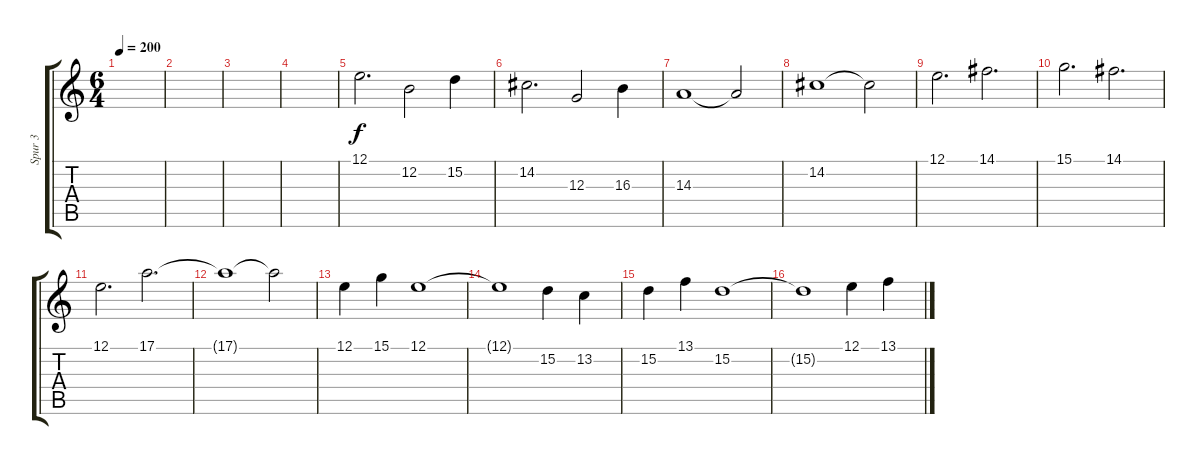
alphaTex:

\track ("Spur 3" "Spur 3") {instrument flute}
\staff {score tabs}
\tuning (E4 B3 G3 D3 A2 E2) {hide}
\ts (6 4)
\tempo 200
\clef g2
\ks c
|
|
|
|
12.1.2{d} 12.2.2 15.2.4 |
14.2.2{d} 12.3.2 16.3.4 |
14.3.1 14.3{t}.2 |
14.2.1 14.2{t}.2 |
12.1.2{d} 14.1.2{d} |
15.1.2{d} 14.1.2{d} |
12.1.2{d} 17.1.2{d} |
17.1{t}.1 17.1{t}.2 |
12.1.4 15.1.4 12.1.1 |
12.1{t}.1 15.2.4 13.2.4 |
15.2.4 13.1.4 15.2.1 |
15.2{t}.1 12.1.4 13.1.4
